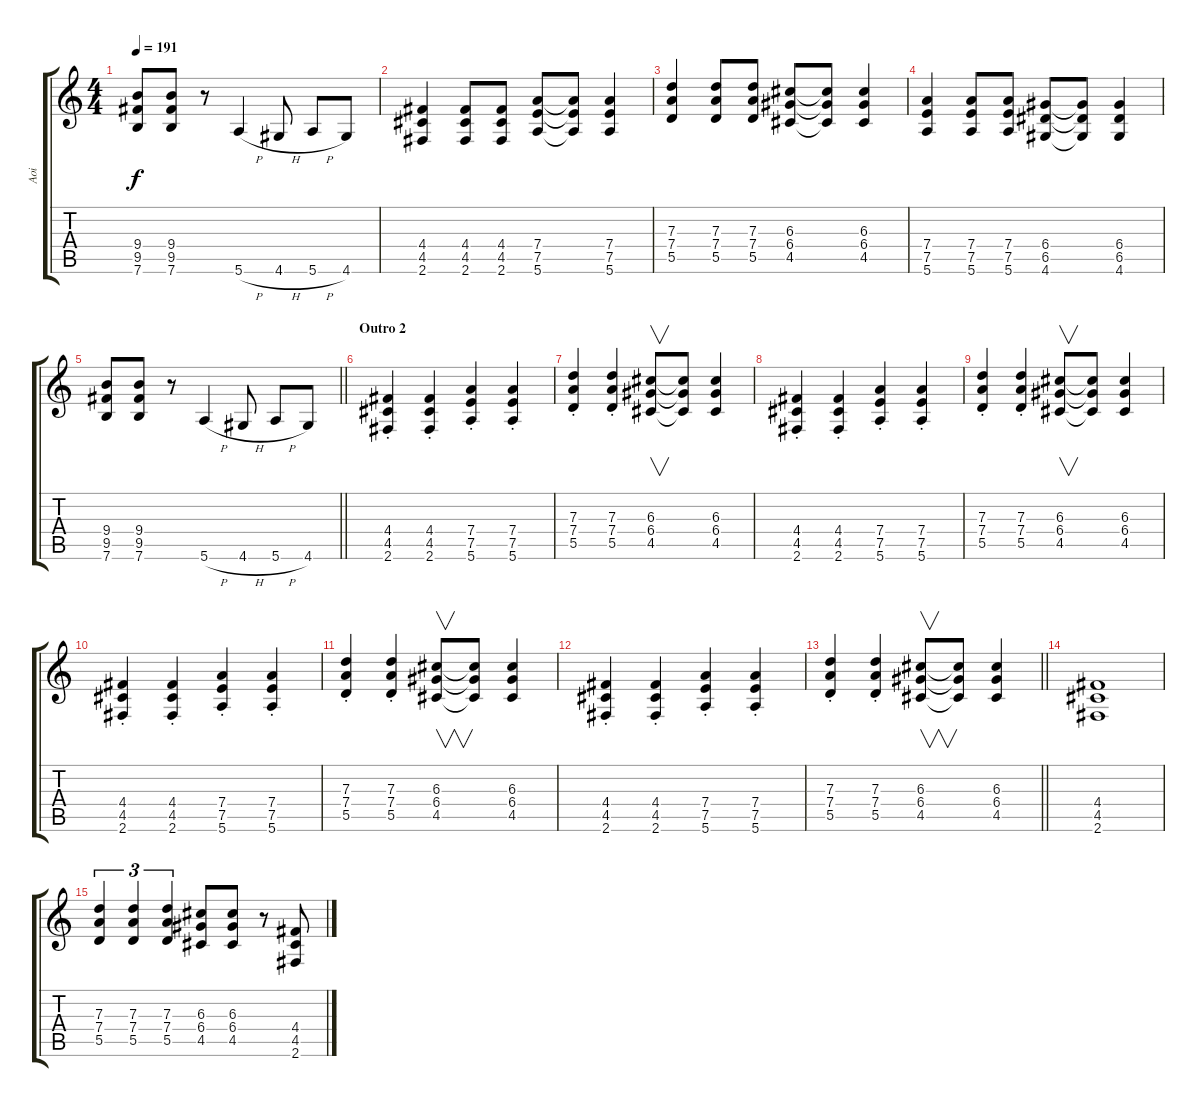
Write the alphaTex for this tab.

\track ("Aoi" "Aoi") {instrument distortionguitar}
\staff {score tabs}
\tuning (E4 B3 G3 D3 A2 E2) {hide}
\ts (4 4)
\tempo 191
\clef g2
\ks c
(9.4 9.5 7.6).8{dy f} (9.4 9.5 7.6).8 r.8 5.6{h}.4 4.6{h}.8 5.6{h}.8 4.6.8 |
(4.4 4.5 2.6).4 (4.4 4.5 2.6).8 (4.4 4.5 2.6).8 (7.4 7.5 5.6).8 (7.4{t} 7.5{t} 5.6{t}).8 (7.4 7.5 5.6).4 |
(7.3 7.4 5.5).4 (7.3 7.4 5.5).8 (7.3 7.4 5.5).8 (6.3 6.4 4.5).8 (6.3{t} 6.4{t} 4.5{t}).8 (6.3 6.4 4.5).4 |
(7.4 7.5 5.6).4 (7.4 7.5 5.6).8 (7.4 7.5 5.6).8 (6.4 6.5 4.6).8 (6.4{t} 6.5{t} 4.6{t}).8 (6.4 6.5 4.6).4 |
\barLineRight lightlight
(9.4 9.5 7.6).8 (9.4 9.5 7.6).8 r.8 5.6{h}.4 4.6{h}.8 5.6{h}.8 4.6.8 |
\section ("" "Outro 2")
(4.4{st} 4.5{st} 2.6{st}).4{volume 10} (4.4{st} 4.5{st} 2.6{st}).4 (7.4{st} 7.5{st} 5.6{st}).4 (7.4{st} 7.5{st} 5.6{st}).4 |
(7.3{st} 7.4{st} 5.5{st}).4 (7.3{st} 7.4{st} 5.5{st}).4 (6.3 6.4 4.5).8{v} (6.3{t} 6.4{t} 4.5{t}).8 (6.3 6.4 4.5).4 |
(4.4{st} 4.5{st} 2.6{st}).4 (4.4{st} 4.5{st} 2.6{st}).4 (7.4{st} 7.5{st} 5.6{st}).4 (7.4{st} 7.5{st} 5.6{st}).4 |
(7.3{st} 7.4{st} 5.5{st}).4 (7.3{st} 7.4{st} 5.5{st}).4 (6.3 6.4 4.5).8{v} (6.3{t} 6.4{t} 4.5{t}).8 (6.3 6.4 4.5).4 |
(4.4{st} 4.5{st} 2.6{st}).4 (4.4{st} 4.5{st} 2.6{st}).4 (7.4{st} 7.5{st} 5.6{st}).4 (7.4{st} 7.5{st} 5.6{st}).4 |
(7.3{st} 7.4{st} 5.5{st}).4 (7.3{st} 7.4{st} 5.5{st}).4 (6.3 6.4 4.5).8{v} (6.3{t} 6.4{t} 4.5{t}).8 (6.3 6.4 4.5).4 |
(4.4{st} 4.5{st} 2.6{st}).4 (4.4{st} 4.5{st} 2.6{st}).4 (7.4{st} 7.5{st} 5.6{st}).4 (7.4{st} 7.5{st} 5.6{st}).4 |
\barLineRight lightlight
(7.3{st} 7.4{st} 5.5{st}).4 (7.3{st} 7.4{st} 5.5{st}).4 (6.3 6.4 4.5).8{v} (6.3{t} 6.4{t} 4.5{t}).8 (6.3 6.4 4.5).4 |
(4.4 4.5 2.6).1 |
(7.3 7.4 5.5).4{tu (3 2)} (7.3 7.4 5.5).4{tu (3 2)} (7.3 7.4 5.5).4{tu (3 2)} (6.3 6.4 4.5).8 (6.3 6.4 4.5).8 r.8 (4.4 4.5 2.6).8
